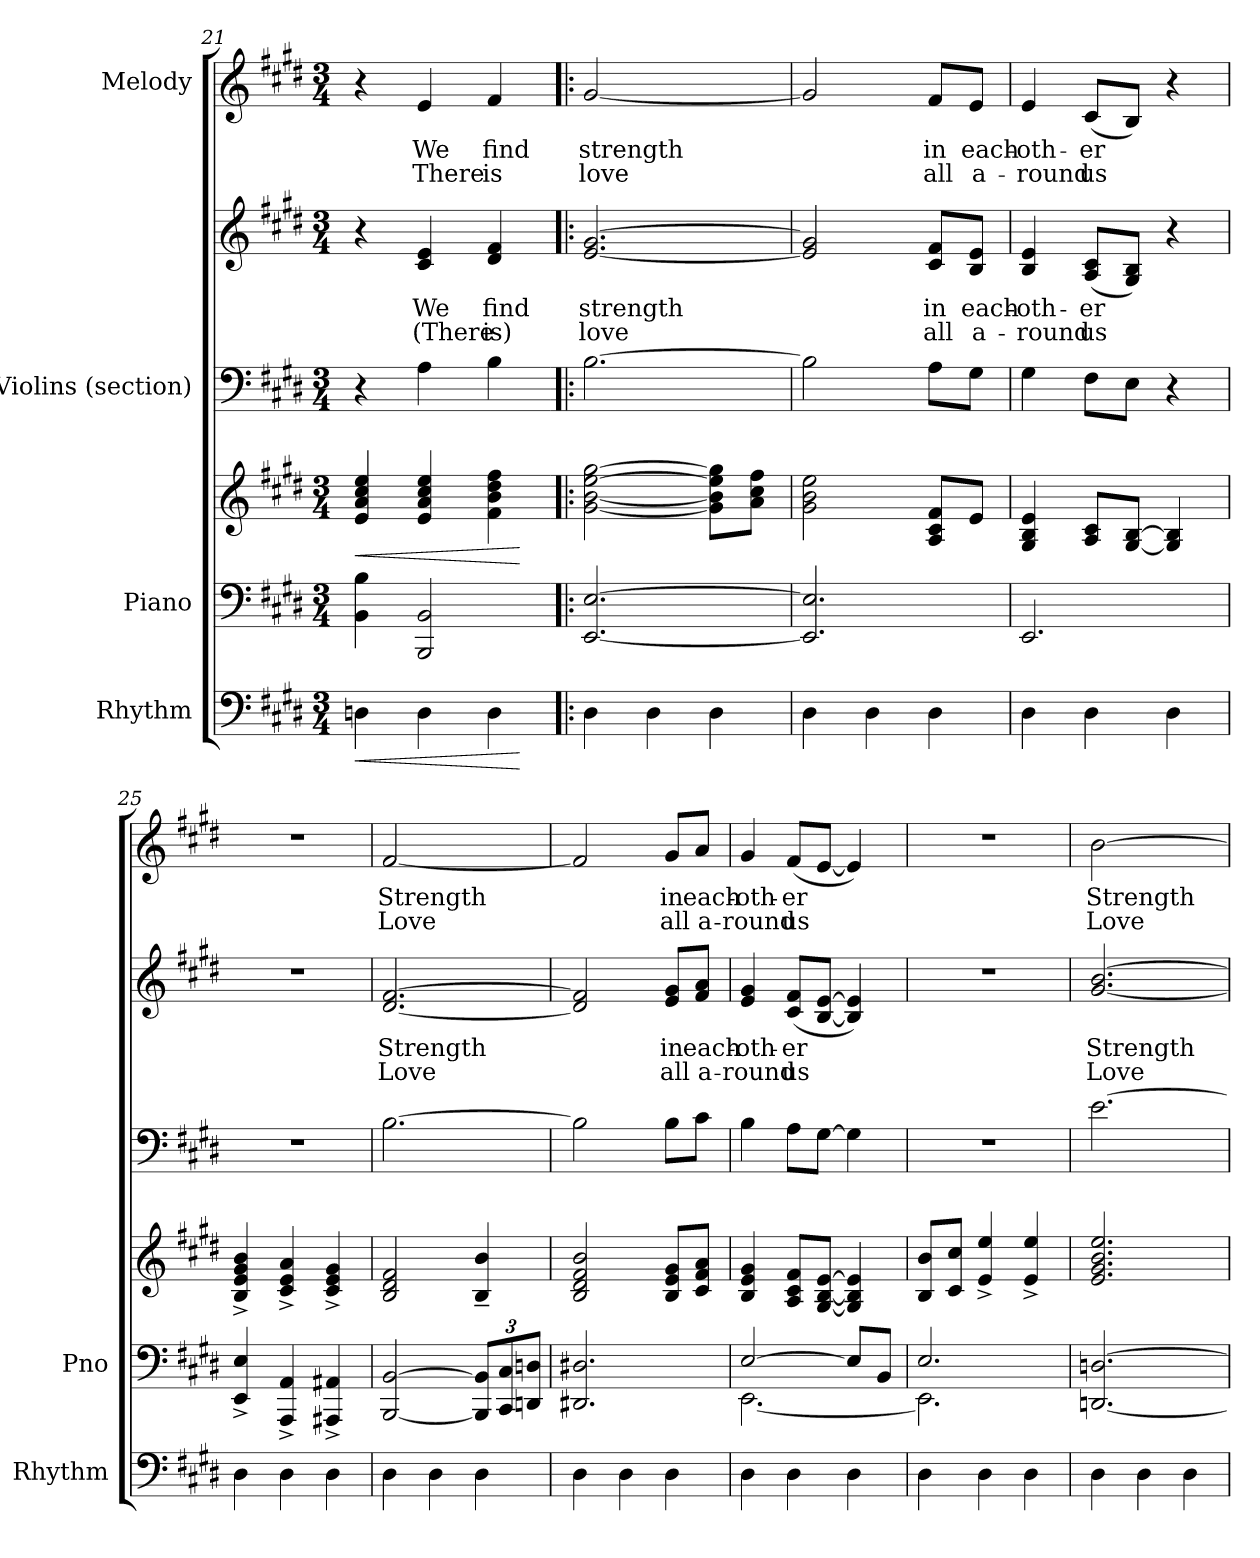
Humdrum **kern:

**kern	**dynam	**kern	**kern	**dynam	**kern	**kern	**text	**text	**kern	**text	**text
*part4	*part4	*part3	*part3	*part3	*part2	*part2	*part2	*part2	*part1	*part1	*part1
*staff6	*staff6	*staff5	*staff4	*staff4/5	*staff3	*staff2	*staff2	*staff2	*staff1	*staff1	*staff1
*I"Rhythm	*	*I"Piano	*	*	*I"Violins (section)	*	*	*	*I"Melody	*	*
*I'Rhythm	*	*I'Pno	*	*	*	*	*	*	*	*	*
*clefF4	*	*clefF4	*clefG2	*	*clefF4	*clefG2	*	*	*clefG2	*	*
*ITrd7c12	*	*	*	*	*	*	*	*	*	*	*
*k[f#c#g#d#]	*	*k[f#c#g#d#]	*k[f#c#g#d#]	*	*k[f#c#g#d#]	*k[f#c#g#d#]	*	*	*k[f#c#g#d#]	*	*
*E:	*	*E:	*E:	*	*E:	*E:	*	*	*E:	*	*
*M3/4	*	*M3/4	*M3/4	*	*M3/4	*M3/4	*	*	*M3/4	*	*
=21	=21	=21	=21	=21	=21	=21	=21	=21	=21	=21	=21
!	!LO:HP:b	!	!	!LO:HP:b	!	!	!	!	!	!	!
4DDn	<	4BB\ 4B\	4e/ 4a/ 4cc#/ 4ee/	<	4r	4r	.	.	4r	.	.
!	!	!	!	!	!	!	!LO:LY:b	!LO:LY:b	!	!	!
4DD	.	2BBB/ 2BB/	4e/ 4a/ 4cc#/ 4ee/	.	4A\	4c#/ 4e/	We	(There	4e	We	There
!	!	!	!	!	!	!	!LO:LY:b	!LO:LY:b	!	!	!
4DD	.	.	4f#\ 4b\ 4dd#\ 4ff#\	.	4B\	4d#/ 4f#/	find	is)	4f#	find	is
.	[	.	.	[	.	.	.	.	.	.	.
=22!|:	=22!|:	=22!|:	=22!|:	=22!|:	=22!|:	=22!|:	=22!|:	=22!|:	=22!|:	=22!|:	=22!|:
!	!	!	!	!	!	!	!LO:LY:b	!LO:LY:b	!LO:N:vis=2	!	!
4DD#	.	[<2.EE/ [>2.E/	[<2g#\ [<2b\ [>2ee\ [>2gg#\	.	[>2.B\	[<2.e/ [>2.g#/	strength	love	[>2.g#	strength	love
4DD#	.	.	.	.	.	.	.	.	.	.	.
4DD#	.	.	8g#\] 8b\] 8ee\] 8gg#\]L	.	.	.	.	.	.	.	.
.	.	.	8a\ 8cc#\ 8ff#\J	.	.	.	.	.	.	.	.
=23	=23	=23	=23	=23	=23	=23	=23	=23	=23	=23	=23
4DD#	.	2.EE/] 2.E/]	2g#\ 2b\ 2ee\	.	2B\]	2e/] 2g#/]	.	.	2g#]	.	.
4DD#	.	.	.	.	.	.	.	.	.	.	.
!	!	!	!	!	!	!	!LO:LY:b	!LO:LY:b	!	!	!
4DD#	.	.	8A/ 8c#/ 8f#/L	.	8A\L	8c#/ 8f#/L	in	all	8f#/L	in	all
!	!	!	!	!	!	!	!LO:LY:b	!LO:LY:b	!	!	!
.	.	.	8e/J	.	8G#\J	8B/ 8e/J	each-	a-	8e/J	each-	a-
=24	=24	=24	=24	=24	=24	=24	=24	=24	=24	=24	=24
!	!	!	!	!	!	!	!LO:LY:b	!LO:LY:b	!	!	!
4DD#	.	2.EE/	4G#/ 4B/ 4e/	.	4G#\	4B/ 4e/	-oth-	-round	4e	-oth-	-round
!	!	!	!	!	!	!	!LO:LY:b	!LO:LY:b	!	!	!
4DD#	.	.	8A/ 8c#/L	.	8F#\L	(<8A/ 8c#/L	-er	us	(>8c#/L	-er	us
.	.	.	[<8G#/ [>8B/J	.	8E\J	8G#/ 8B/J)	.	.	8B/J)	.	.
4DD#	.	.	4G#/] 4B/]	.	4r	4r	.	.	4r	.	.
=25	=25	=25	=25	=25	=25	=25	=25	=25	=25	=25	=25
4DD#	.	4EE/^ 4E/^	4B/^ 4e/^ 4g#/^ 4b/^	.	2.r	2.r	.	.	2.r	.	.
4DD#	.	4AAA/^ 4AA/^	4c#/^ 4e/^ 4a/^	.	.	.	.	.	.	.	.
4DD#	.	4AAA#X/^ 4AA#X/^	4c#/^ 4e/^ 4g#/^	.	.	.	.	.	.	.	.
!!LO:LB:g=z
=26	=26	=26	=26	=26	=26	=26	=26	=26	=26	=26	=26
!	!	!	!	!	!	!	!LO:LY:b	!LO:LY:b	!LO:N:vis=2	!	!
4DD#	.	[<2BBB/ [>2BB/	2B/ 2d#/ 2f#/	.	[>2.B\	[<2.d#/ [>2.f#/	Strength	Love	[>2.f#	Strength	Love
4DD#	.	.	.	.	.	.	.	.	.	.	.
*	*	*Xbrackettup	*	*	*	*	*	*	*	*	*
4DD#	.	12BBB/] 12BB/]L	4B/~ 4b/~	.	.	.	.	.	.	.	.
.	.	12CC#/ 12C#/	.	.	.	.	.	.	.	.	.
.	.	12DDn/ 12Dn/J	.	.	.	.	.	.	.	.	.
=27	=27	=27	=27	=27	=27	=27	=27	=27	=27	=27	=27
4DD#	.	2.DD#X/ 2.D#X/	2B/ 2d#/ 2f#/ 2b/	.	2B\]	2d#/] 2f#/]	.	.	2f#]	.	.
4DD#	.	.	.	.	.	.	.	.	.	.	.
!	!	!	!	!	!	!	!LO:LY:b	!LO:LY:b	!	!	!
4DD#	.	.	8B/ 8e/ 8g#/L	.	8B\L	8e/ 8g#/L	in	all	8g#/L	in	all
!	!	!	!	!	!	!	!LO:LY:b	!LO:LY:b	!	!	!
.	.	.	8c#/ 8f#/ 8a/J	.	8c#\J	8f#/ 8a/J	each-	a-	8a/J	each-	a-
=28	=28	=28	=28	=28	=28	=28	=28	=28	=28	=28	=28
*	*	*^	*	*	*	*	*	*	*	*	*
!	!	!	!	!	!	!	!	!LO:LY:b	!LO:LY:b	!	!	!
4DD#	.	[>2E/	[<2.EE\	4B/ 4e/ 4g#/	.	4B\	4e/ 4g#/	-oth-	-round	4g#	-oth-	-round
!	!	!	!	!	!	!	!	!LO:LY:b	!LO:LY:b	!	!	!
4DD#	.	.	.	8A/ 8c#/ 8f#/L	.	8A\L	(<8c#/ 8f#/L	-er	us	(>8f#/L	-er	us
.	.	.	.	[<8G#/ [<8B/ [>8e/J	.	[>8G#\J	[<8B/ [>8e/J	.	.	[>8e/J	.	.
4DD#	.	8E/L]	.	4G#/] 4B/] 4e/]	.	4G#\]	4B/] 4e/])	.	.	4e])	.	.
.	.	8BB/J	.	.	.	.	.	.	.	.	.	.
=29	=29	=29	=29	=29	=29	=29	=29	=29	=29	=29	=29	=29
4DD#	.	2.E/	2.EE\]	8B/ 8b/L	.	2.r	2.r	.	.	2.r	.	.
.	.	.	.	8c#/ 8cc#/J	.	.	.	.	.	.	.	.
4DD#	.	.	.	4e/^ 4ee/^	.	.	.	.	.	.	.	.
4DD#	.	.	.	4e/^ 4ee/^	.	.	.	.	.	.	.	.
*	*	*v	*v	*	*	*	*	*	*	*	*	*
=30	=30	=30	=30	=30	=30	=30	=30	=30	=30	=30	=30
!	!	!	!	!	!	!	!LO:LY:b	!LO:LY:b	!LO:N:vis=2	!	!
4DD#	.	[<2.DDn/ [>2.Dn/	2.e/ 2.g#/ 2.b/ 2.ee/	.	[>2.e\	[<2.g#/ [>2.b/	Strength	Love	[>2.b	Strength	Love
4DD#	.	.	.	.	.	.	.	.	.	.	.
4DD#	.	.	.	.	.	.	.	.	.	.	.
=	=	=	=	=	=	=	=	=	=	=	=
*-	*-	*-	*-	*-	*-	*-	*-	*-	*-	*-	*-
